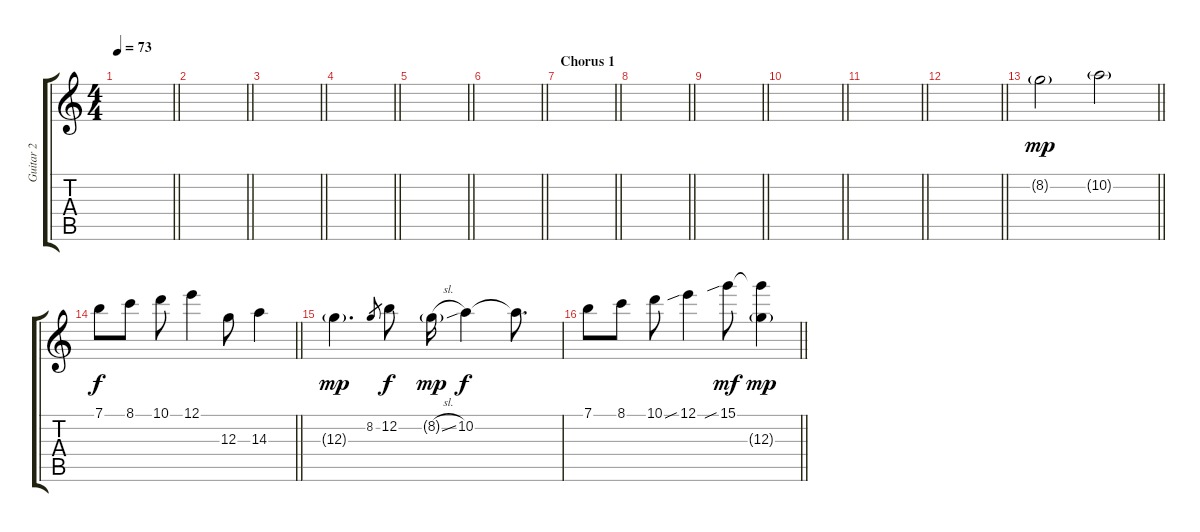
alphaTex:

\track ("Guitar 2" "Guitar 2") {instrument electricguitarjazz}
\staff {score tabs}
\tuning (E4 B3 G3 D3 A2 E2) {hide}
\ts (4 4)
\tempo 73
\clef g2
\barLineRight lightlight
\ks c
|
\barLineRight lightlight
|
\barLineRight lightlight
|
\barLineRight lightlight
|
\barLineRight lightlight
|
\barLineRight lightlight
|
\section ("" "Chorus 1")
\barLineRight lightlight
|
\barLineRight lightlight
|
\barLineRight lightlight
|
\barLineRight lightlight
|
\barLineRight lightlight
|
\barLineRight lightlight
|
\barLineRight lightlight
8.2{g}.2{dy mp} 10.2{g}.2 |
\barLineRight lightlight
7.1.8{dy f} 8.1.8 10.1.8 12.1.4 12.3.8 14.3.4 |
12.3{g}.4{d dy mp} 8.2.8{gr} 12.2.8{dy f} 8.2{sl g}.16{dy mp} 10.2.4{dy f} 10.2{t}.8{d} |
\barLineRight lightlight
7.1.8 8.1.8 10.1.8 12.1{sib}.4 15.1{sib}.8{dy mf} (15.1{t} 12.3{g}).4{dy mp}
